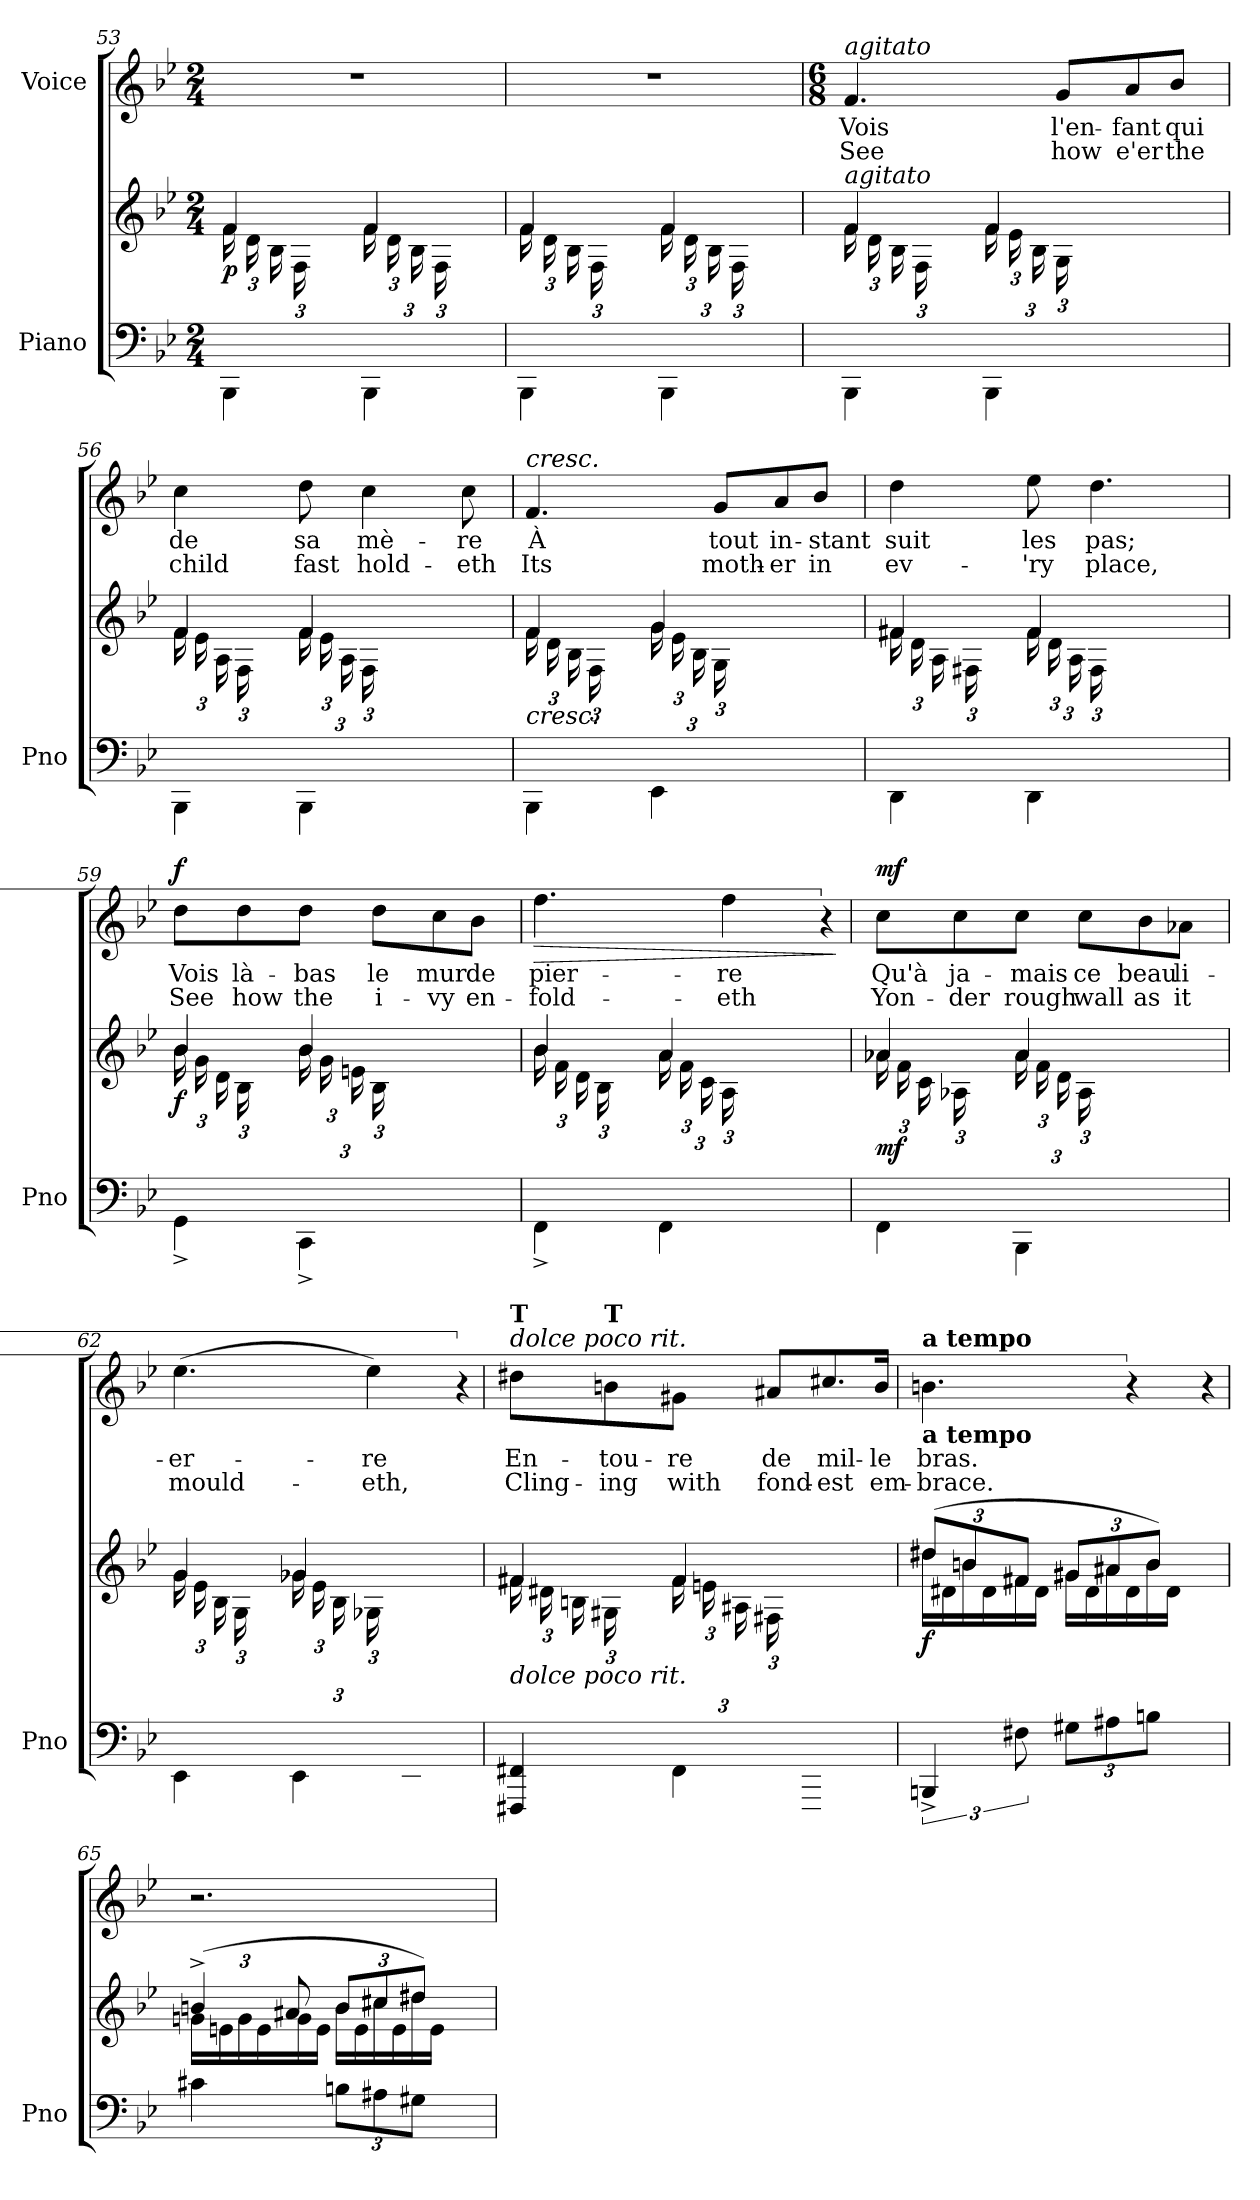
**kern	**kern	**dynam	**kern	**text	**text	**dynam
*part2	*part2	*part2	*part1	*part1	*part1	*part1
*staff3	*staff2	*staff2/3	*staff1	*staff1	*staff1	*staff1
*I"Piano	*	*	*I"Voice	*	*	*
*I'Pno	*	*	*	*	*	*
*clefF4	*clefG2	*	*clefG2	*	*	*
*k[b-e-]	*k[b-e-]	*	*k[b-e-]	*	*	*
*M2/4	*M2/4	*	*M2/4	*	*	*
=53	=53	=53	=53	=53	=53	=53
*^	*^	*	*	*	*	*
*	*	*	*Xbrackettup	*	*	*	*	*
!	!	!	!	!LO:DY:b	!	!	!	!
6ryy	4BBB-\	(>4f/	24f\LL	p	2r	.	.	.
.	.	.	24d\	.	.	.	.	.
.	.	.	24B-\	.	.	.	.	.
.	.	.	24F\	.	.	.	.	.
24BB-/	.	.	12ryy	.	.	.	.	.
24FF/JJ)	.	.	.	.	.	.	.	.
6ryy	4BBB-\	(>4f/	24f\LL	.	.	.	.	.
.	.	.	24d\	.	.	.	.	.
.	.	.	24B-\	.	.	.	.	.
.	.	.	24F\	.	.	.	.	.
24BB-/	.	.	12ryy	.	.	.	.	.
24FF/JJ)	.	.	.	.	.	.	.	.
=54	=54	=54	=54	=54	=54	=54	=54	=54
6ryy	4BBB-\	(>4f/	24f\LL	.	2r	.	.	.
.	.	.	24d\	.	.	.	.	.
.	.	.	24B-\	.	.	.	.	.
.	.	.	24F\	.	.	.	.	.
24BB-/	.	.	12ryy	.	.	.	.	.
24FF/JJ)	.	.	.	.	.	.	.	.
6ryy	4BBB-\	(>4f/	24f\LL	.	.	.	.	.
.	.	.	24d\	.	.	.	.	.
.	.	.	24B-\	.	.	.	.	.
.	.	.	24F\	.	.	.	.	.
24BB-/	.	.	12ryy	.	.	.	.	.
24FF/JJ)	.	.	.	.	.	.	.	.
!!LO:PB:g=z
=55	=55	=55	=55	=55	=55	=55	=55	=55
*	*	*	*	*	*M6/8	*	*	*
!	!	!	!	!	!LO:TX:a:i:t=agitato	!	!	!
!	!	!LO:TX:a:i:t=agitato	!	!	!	!	!	!
!	!	!	!	!	!	!LO:LY:b	!LO:LY:b	!
6ryy	4BBB-\	(>4f/	24f\LL	.	4.f/	Vois	See	.
.	.	.	24d\	.	.	.	.	.
.	.	.	24B-\	.	.	.	.	.
.	.	.	24F\	.	.	.	.	.
24BB-/	.	.	12ryy	.	.	.	.	.
24FF/JJ)	.	.	.	.	.	.	.	.
6ryy	4BBB-\	(>4f/	24f\LL	.	.	.	.	.
.	.	.	24e-\	.	.	.	.	.
.	.	.	24B-\	.	.	.	.	.
!	!	!	!	!	!	!LO:LY:b	!LO:LY:b	!
.	.	.	24G\	.	8g/L	l'en-	how	.
24BB-/	.	.	4ryy	.	.	.	.	.
24FF/JJ)	.	.	.	.	.	.	.	.
!	!	!	!	!	!	!LO:LY:b	!LO:LY:b	!
4ryy	4ryy	4ryy	.	.	8a/	-fant	e'er	.
!	!	!	!	!	!	!LO:LY:b	!LO:LY:b	!
.	.	.	.	.	8b-/J	qui	the	.
.	.	.	12ryy	.	.	.	.	.
=56	=56	=56	=56	=56	=56	=56	=56	=56
!	!	!	!	!	!	!LO:LY:b	!LO:LY:b	!
6ryy	4BBB-\	(>4f/	24f\LL	.	4cc\	de	child	.
.	.	.	24e-\	.	.	.	.	.
.	.	.	24A\	.	.	.	.	.
.	.	.	24F\	.	.	.	.	.
24BB-/	.	.	12ryy	.	.	.	.	.
24FF/JJ)	.	.	.	.	.	.	.	.
!	!	!	!	!	!	!LO:LY:b	!LO:LY:b	!
6ryy	4BBB-\	(>4f/	24f\LL	.	8dd\	sa	fast	.
.	.	.	24e-\	.	.	.	.	.
.	.	.	24A\	.	.	.	.	.
!	!	!	!	!	!	!LO:LY:b	!LO:LY:b	!
.	.	.	24F\	.	4cc\	mè-	hold-	.
24BB-/	.	.	4ryy	.	.	.	.	.
24FF/JJ)	.	.	.	.	.	.	.	.
4ryy	4ryy	4ryy	.	.	.	.	.	.
!	!	!	!	!	!	!LO:LY:b	!LO:LY:b	!
.	.	.	.	.	8cc\	-re	-eth	.
.	.	.	12ryy	.	.	.	.	.
=57	=57	=57	=57	=57	=57	=57	=57	=57
!	!	!	!	!	!LO:TX:a:i:t=cresc.	!	!	!
!	!	!LO:TX:b:i:t=cresc.	!	!	!	!	!	!
!	!	!	!	!	!	!LO:LY:b	!LO:LY:b	!
6ryy	4BBB-\	(>4f/	24f\LL	.	4.f/	À	Its	.
.	.	.	24d\	.	.	.	.	.
.	.	.	24B-\	.	.	.	.	.
.	.	.	24F\	.	.	.	.	.
24BB-/	.	.	12ryy	.	.	.	.	.
24FF/JJ)	.	.	.	.	.	.	.	.
6ryy	4EE-\	(>4g/	24g\LL	.	.	.	.	.
.	.	.	24e-\	.	.	.	.	.
.	.	.	24B-\	.	.	.	.	.
!	!	!	!	!	!	!LO:LY:b	!LO:LY:b	!
.	.	.	24G\	.	8g/L	tout	moth-	.
24E-/	.	.	4ryy	.	.	.	.	.
24BB-/JJ)	.	.	.	.	.	.	.	.
!	!	!	!	!	!	!LO:LY:b	!LO:LY:b	!
4ryy	4ryy	4ryy	.	.	8a/	in-	-er	.
!	!	!	!	!	!	!LO:LY:b	!LO:LY:b	!
.	.	.	.	.	8b-/J	-stant	in	.
.	.	.	12ryy	.	.	.	.	.
!!LO:LB:g=z
=58	=58	=58	=58	=58	=58	=58	=58	=58
!	!	!	!	!	!	!LO:LY:b	!LO:LY:b	!
6ryy	4DD\	(>4f#X/	24f#\LL	.	4dd\	suit	ev-	.
.	.	.	24d\	.	.	.	.	.
.	.	.	24A\	.	.	.	.	.
.	.	.	24F#X\	.	.	.	.	.
24D/	.	.	12ryy	.	.	.	.	.
24AA/JJ)	.	.	.	.	.	.	.	.
!	!	!	!	!	!	!LO:LY:b	!LO:LY:b	!
6ryy	4DD\	(>4f#/	24f#\LL	.	8ee-\	les	-'ry	.
.	.	.	24d\	.	.	.	.	.
.	.	.	24A\	.	.	.	.	.
!	!	!	!	!	!	!LO:LY:b	!LO:LY:b	!
.	.	.	24F#\	.	4.dd\	pas;	place,	.
24D/	.	.	4ryy	.	.	.	.	.
24AA/JJ)	.	.	.	.	.	.	.	.
4ryy	4ryy	4ryy	.	.	.	.	.	.
.	.	.	12ryy	.	.	.	.	.
=59	=59	=59	=59	=59	=59	=59	=59	=59
!	!	!	!	!LO:DY:b	!	!LO:LY:b	!LO:LY:b	!LO:DY:a
6ryy	4GG^\	(>4b-/	24b-\LL	f	8dd\L	Vois	See	f
.	.	.	24g\	.	.	.	.	.
.	.	.	24d\	.	.	.	.	.
!	!	!	!	!	!	!LO:LY:b	!LO:LY:b	!
.	.	.	24B-\	.	8dd\	là-	how	.
24D/	.	.	12ryy	.	.	.	.	.
24GG/JJ)	.	.	.	.	.	.	.	.
!	!	!	!	!	!	!LO:LY:b	!LO:LY:b	!
6ryy	4CC^\	(>4b-/	24b-\LL	.	8dd\J	-bas	the	.
.	.	.	24g\	.	.	.	.	.
.	.	.	24en\	.	.	.	.	.
!	!	!	!	!	!	!LO:LY:b	!LO:LY:b	!
.	.	.	24B-\	.	8dd\L	le	i-	.
24C/	.	.	4ryy	.	.	.	.	.
24GG/JJ)	.	.	.	.	.	.	.	.
!	!	!	!	!	!	!LO:LY:b	!LO:LY:b	!
4ryy	4ryy	4ryy	.	.	8cc\	mur	-vy	.
!	!	!	!	!	!	!LO:LY:b	!LO:LY:b	!
.	.	.	.	.	8b-\J	de	en-	.
.	.	.	12ryy	.	.	.	.	.
=60	=60	=60	=60	=60	=60	=60	=60	=60
!	!	!	!	!	!	!LO:LY:b	!LO:LY:b	!LO:HP:b
6ryy	4FF^\	(>4b-/	24b-\LL	.	4.ff\	pier-	-fold-	>
.	.	.	24f\	.	.	.	.	.
.	.	.	24d\	.	.	.	.	.
.	.	.	24B-\	.	.	.	.	.
24F/	.	.	12ryy	.	.	.	.	.
24BB-/JJ)	.	.	.	.	.	.	.	.
6ryy	4FF\	(>4a/	24a\LL	.	.	.	.	.
.	.	.	24f\	.	.	.	.	.
.	.	.	24c\	.	.	.	.	.
!	!	!	!	!	!	!LO:LY:b	!LO:LY:b	!
.	.	.	24A\	.	4ff\	-re	-eth	.
24F/	.	.	24%5ryy	.	.	.	.	.
24C/JJ)	.	.	.	.	.	.	.	.
24%5ryy	24%5ryy	24%5ryy	.	.	.	.	.	.
!	!	!	!	!	!LO:N:vis=8	!	!	!
.	.	.	12ryy	.	12r	.	.	.
*v	*v	*	*	*	*	*	*	*
*	*v	*v	*	*	*	*	*
.	.	.	.	.	.	]
!!LO:LB:g=z
=61	=61	=61	=61	=61	=61	=61
*^	*^	*	*	*	*	*
!	!	!	!	!LO:DY:b	!	!LO:LY:b	!LO:LY:b	!LO:DY:a
6ryy	4FF\	(>4a-X/	24a-\LL	mf	8cc\L	Qu'à	Yon-	mf
.	.	.	24f\	.	.	.	.	.
.	.	.	24c\	.	.	.	.	.
!	!	!	!	!	!	!LO:LY:b	!LO:LY:b	!
.	.	.	24A-X\	.	8cc\	ja-	-der	.
24C/	.	.	12ryy	.	.	.	.	.
24FF/JJ)	.	.	.	.	.	.	.	.
!	!	!	!	!	!	!LO:LY:b	!LO:LY:b	!
6ryy	4BBB-\	(>4a-/	24a-\LL	.	8cc\J	-mais	rough	.
.	.	.	24f\	.	.	.	.	.
.	.	.	24d\	.	.	.	.	.
!	!	!	!	!	!	!LO:LY:b	!LO:LY:b	!
.	.	.	24A-\	.	8cc\L	ce	wall	.
24BB-/	.	.	4ryy	.	.	.	.	.
24FF/JJ)	.	.	.	.	.	.	.	.
!	!	!	!	!	!	!LO:LY:b	!LO:LY:b	!
4ryy	4ryy	4ryy	.	.	8b-\	beau	as	.
!	!	!	!	!	!	!LO:LY:b	!LO:LY:b	!
.	.	.	.	.	8a-X\J	li-	it	.
.	.	.	12ryy	.	.	.	.	.
=62	=62	=62	=62	=62	=62	=62	=62	=62
!	!	!	!	!	!	!LO:LY:b	!LO:LY:b	!
6ryy	4EE-\	(>4g/	24g\LL	.	(>4.ee-\	-er-	mould-	.
.	.	.	24e-\	.	.	.	.	.
.	.	.	24B-\	.	.	.	.	.
.	.	.	24G\	.	.	.	.	.
24E-/	.	.	12ryy	.	.	.	.	.
24BB-/JJ)	.	.	.	.	.	.	.	.
6ryy	4EE-\	(>4g-X/	24g-\LL	.	.	.	.	.
.	.	.	24e-\	.	.	.	.	.
.	.	.	24B-\	.	.	.	.	.
!	!	!	!	!	!	!LO:LY:b	!LO:LY:b	!
.	.	.	24G-X\	.	4ee-\)	-re	-eth,	.
24BB-/	.	.	24%5ryy	.	.	.	.	.
24EE-/JJ)	.	.	.	.	.	.	.	.
24%5ryy	24%5ryy	24%5ryy	.	.	.	.	.	.
!	!	!	!	!	!LO:N:vis=8	!	!	!
.	.	.	12ryy	.	12r	.	.	.
!!LO:PB:g=z
=63	=63	=63	=63	=63	=63	=63	=63	=63
!	!	!	!	!	!LO:TX:a:i:t=dolce poco rit.	!	!	!
!	!	!	!	!	!LO:TX:a:B:t=T	!	!	!
!LO:TX:a:i:t=dolce poco rit.	!	!	!	!	!	!	!	!
!	!	!	!	!	!	!LO:LY:b	!LO:LY:b	!
6ryy	4FFF#X/ 4FF#X/	(>4f#X/	24f#\LL	.	8dd#X\L	En-	Cling-	.
.	.	.	24d#X\	.	.	.	.	.
.	.	.	24Bn\	.	.	.	.	.
!	!	!	!	!	!LO:TX:a:B:t=T	!	!	!
!	!	!	!	!	!	!LO:LY:b	!LO:LY:b	!
.	.	.	24G#X\	.	8bn\	-tou-	-ing	.
24D#X/	.	.	12ryy	.	.	.	.	.
24BBn/JJ)	.	.	.	.	.	.	.	.
!	!	!	!	!	!	!LO:LY:b	!LO:LY:b	!
6ryy	4FF#\	(>4f#/	24f#\LL	.	8g#X\J	-re	with	.
.	.	.	24en\	.	.	.	.	.
.	.	.	24A#X\	.	.	.	.	.
!	!	!	!	!	!	!LO:LY:b	!LO:LY:b	!
.	.	.	24F#X\	.	8a#X/L	de	fond-	.
24FF#X/	.	.	4ryy	.	.	.	.	.
24FFF/JJ)	.	.	.	.	.	.	.	.
!	!	!	!	!	!	!LO:LY:b	!LO:LY:b	!
4ryy	4ryy	4ryy	.	.	8.cc#X/	mil-	-est	.
.	.	.	12ryy	.	.	.	.	.
!	!	!	!	!	!	!LO:LY:b	!LO:LY:b	!
.	.	.	.	.	16b/Jk	-le	em-	.
*v	*v	*	*	*	*	*	*	*
=64	=64	=64	=64	=64	=64	=64	=64
*	*	*Xtuplet	*	*	*	*	*
!	!	!	!	!LO:TX:b:B:t=a tempo	!	!	!
!	!	!	!	!LO:TX:a:B:t=a tempo	!	!	!
!	!	!	!LO:DY:b	!	!LO:LY:b	!LO:LY:b	!
6BBBn^/	(>12dd#X/L	24dd#\LL	f	4.bn\	bras.	-brace.	.
.	.	24d#X\	.	.	.	.	.
.	12bn/	24b\	.	.	.	.	.
.	.	24d#\	.	.	.	.	.
12F#X\	12f#X/J	24f#\	.	.	.	.	.
.	.	24d#\JJ	.	.	.	.	.
*Xbrackettup	*tuplet	*Xtuplet	*	*	*	*	*
12G#X\L	12g#X/L	24g#\LL	.	.	.	.	.
.	.	24d#\	.	.	.	.	.
12A#X\	12a#X/	24a#\	.	.	.	.	.
!	!	!	!	!LO:N:vis=4	!	!	!
.	.	24d#\	.	6r	.	.	.
12Bn\J	12b/J)	24b\	.	.	.	.	.
.	.	24d#\JJ	.	.	.	.	.
8ryy	8ryy	8ryy	.	.	.	.	.
!	!	!	!	!LO:N:vis=8	!	!	!
.	.	.	.	12r	.	.	.
!!LO:PB:g=z
=65	=65	=65	=65	=65	=65	=65	=65
*	*tuplet	*Xtuplet	*	*	*	*	*
4c#X\	(>6bn^/	24gn\LL	.	2.r	.	.	.
.	.	24en\	.	.	.	.	.
.	.	24g\	.	.	.	.	.
.	.	24e\	.	.	.	.	.
.	12a#X/	24g\	.	.	.	.	.
.	.	24e\JJ	.	.	.	.	.
*	*tuplet	*Xtuplet	*	*	*	*	*
12Bn\L	12b/L	24b\LL	.	.	.	.	.
.	.	24e\	.	.	.	.	.
12A#X\	12cc#X/	24cc#\	.	.	.	.	.
.	.	24e\	.	.	.	.	.
12G#X\J	12dd#X/J)	24dd#\	.	.	.	.	.
.	.	24e\JJ	.	.	.	.	.
4ryy	4ryy	4ryy	.	.	.	.	.
*	*v	*v	*	*	*	*	*
=	=	=	=	=	=	=
*-	*-	*-	*-	*-	*-	*-
